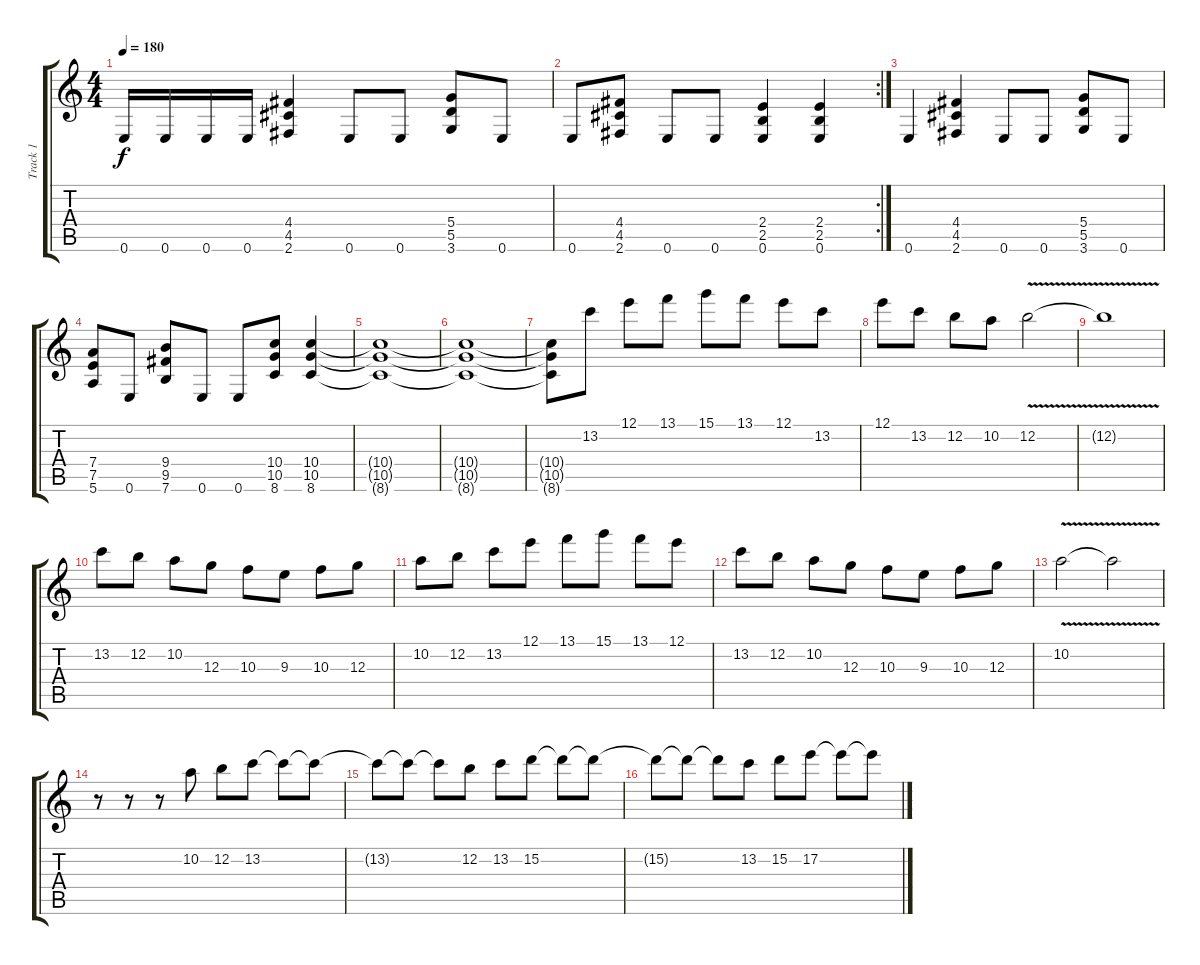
\track ("Track 1" "Track 1") {instrument distortionguitar}
\staff {score tabs}
\tuning (E4 B3 G3 D3 A2 E2) {hide}
\ts (4 4)
\tempo 180
\clef g2
\ks c
0.6.16{dy f} 0.6.16 0.6.16 0.6.16 (4.4 4.5 2.6).4 0.6.8 0.6.8 (5.4 5.5 3.6).8 0.6.8 |
\rc 2
0.6.8 (4.4 4.5 2.6).8 0.6.8 0.6.8 (2.4 2.5 0.6).4 (2.4 2.5 0.6).4 |
0.6.4 (4.4 4.5 2.6).4 0.6.8 0.6.8 (5.4 5.5 3.6).8 0.6.8 |
(7.4 7.5 5.6).8 0.6.8 (9.4 9.5 7.6).8 0.6.8 0.6.8 (10.4 10.5 8.6).8 (10.4 10.5 8.6).4 |
(10.4{t} 10.5{t} 8.6{t}).1 |
(10.4{t} 10.5{t} 8.6{t}).1 |
(10.4{t} 10.5{t} 8.6{t}).8{volume 16 balance 0} 13.2.8 12.1.8 13.1.8 15.1.8 13.1.8 12.1.8 13.2.8 |
12.1.8 13.2.8 12.2.8 10.2.8 12.2{v}.2 |
12.2{t}.1 |
13.2.8 12.2.8 10.2.8 12.3.8 10.3.8 9.3.8 10.3.8 12.3.8 |
10.2.8 12.2.8 13.2.8 12.1.8 13.1.8 15.1.8 13.1.8 12.1.8 |
13.2.8 12.2.8 10.2.8 12.3.8 10.3.8 9.3.8 10.3.8 12.3.8 |
10.2{v}.2 10.2{t}.2 |
r.8{volume 10} r.8 r.8 10.2.8 12.2.8 13.2.8 13.2{t}.8 13.2{t}.8 |
13.2{t}.8 13.2{t}.8 13.2{t}.8 12.2.8 13.2.8 15.2.8 15.2{t}.8 15.2{t}.8 |
15.2{t}.8 15.2{t}.8 15.2{t}.8 13.2.8 15.2.8 17.2.8 17.2{t}.8 17.2{t}.8
